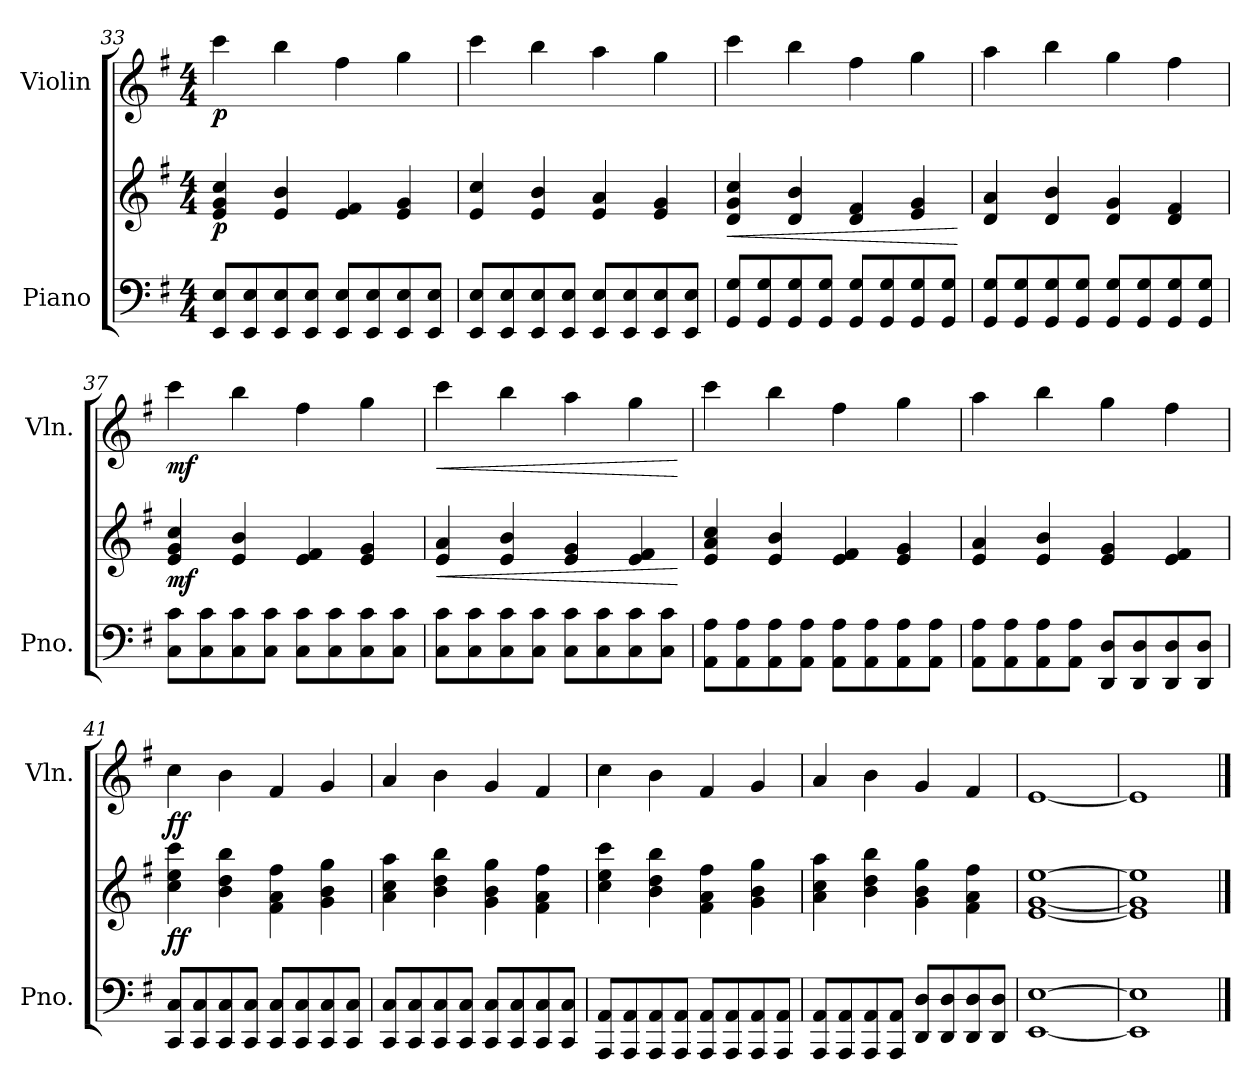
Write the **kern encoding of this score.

**kern	**kern	**dynam	**kern	**dynam
*part2	*part2	*part2	*part1	*part1
*staff3	*staff2	*staff2/3	*staff1	*staff1
*I"Piano	*	*	*I"Violin	*
*I'Pno.	*	*	*I'Vln.	*
*clefF4	*clefG2	*	*clefG2	*
*k[f#]	*k[f#]	*	*k[f#]	*
*G:	*G:	*	*G:	*
*M4/4	*M4/4	*	*M4/4	*
=33	=33	=33	=33	=33
!	!	!LO:DY:b	!	!LO:DY:b
8EE/ 8E/L	4e/ 4g/ 4cc/	p	4ccc\	p
8EE/ 8E/	.	.	.	.
8EE/ 8E/	4e/ 4b/	.	4bb\	.
8EE/ 8E/J	.	.	.	.
8EE/ 8E/L	4e/ 4f#/	.	4ff#\	.
8EE/ 8E/	.	.	.	.
8EE/ 8E/	4e/ 4g/	.	4gg\	.
8EE/ 8E/J	.	.	.	.
=34	=34	=34	=34	=34
8EE/ 8E/L	4e/ 4cc/	.	4ccc\	.
8EE/ 8E/	.	.	.	.
8EE/ 8E/	4e/ 4b/	.	4bb\	.
8EE/ 8E/J	.	.	.	.
8EE/ 8E/L	4e/ 4a/	.	4aa\	.
8EE/ 8E/	.	.	.	.
8EE/ 8E/	4e/ 4g/	.	4gg\	.
8EE/ 8E/J	.	.	.	.
=35	=35	=35	=35	=35
!	!	!LO:HP:b	!	!
8GG/ 8G/L	4d/ 4g/ 4cc/	<	4ccc\	.
8GG/ 8G/	.	.	.	.
8GG/ 8G/	4d/ 4b/	.	4bb\	.
8GG/ 8G/J	.	.	.	.
8GG/ 8G/L	4d/ 4f#/	.	4ff#\	.
8GG/ 8G/	.	.	.	.
8GG/ 8G/	4e/ 4g/	.	4gg\	.
8GG/ 8G/J	.	.	.	.
.	.	[	.	.
!!LO:PB:g=z
=36	=36	=36	=36	=36
8GG/ 8G/L	4d/ 4a/	.	4aa\	.
8GG/ 8G/	.	.	.	.
8GG/ 8G/	4d/ 4b/	.	4bb\	.
8GG/ 8G/J	.	.	.	.
8GG/ 8G/L	4d/ 4g/	.	4gg\	.
8GG/ 8G/	.	.	.	.
8GG/ 8G/	4d/ 4f#/	.	4ff#\	.
8GG/ 8G/J	.	.	.	.
=37	=37	=37	=37	=37
!	!	!LO:DY:b	!	!LO:DY:b
8C\ 8c\L	4e/ 4g/ 4cc/	mf	4ccc\	mf
8C\ 8c\	.	.	.	.
8C\ 8c\	4e/ 4b/	.	4bb\	.
8C\ 8c\J	.	.	.	.
8C\ 8c\L	4e/ 4f#/	.	4ff#\	.
8C\ 8c\	.	.	.	.
8C\ 8c\	4e/ 4g/	.	4gg\	.
8C\ 8c\J	.	.	.	.
=38	=38	=38	=38	=38
!	!	!LO:HP:b	!	!LO:HP:b
8C\ 8c\L	4e/ 4a/	<	4ccc\	<
8C\ 8c\	.	.	.	.
8C\ 8c\	4e/ 4b/	.	4bb\	.
8C\ 8c\J	.	.	.	.
8C\ 8c\L	4e/ 4g/	.	4aa\	.
8C\ 8c\	.	.	.	.
8C\ 8c\	4e/ 4f#/	.	4gg\	.
8C\ 8c\J	.	.	.	.
.	.	[	.	[
=39	=39	=39	=39	=39
8AA\ 8A\L	4e/ 4a/ 4cc/	.	4ccc\	.
8AA\ 8A\	.	.	.	.
8AA\ 8A\	4e/ 4b/	.	4bb\	.
8AA\ 8A\J	.	.	.	.
8AA\ 8A\L	4e/ 4f#/	.	4ff#\	.
8AA\ 8A\	.	.	.	.
8AA\ 8A\	4e/ 4g/	.	4gg\	.
8AA\ 8A\J	.	.	.	.
!!LO:LB:g=z
=40	=40	=40	=40	=40
8AA\ 8A\L	4e/ 4a/	.	4aa\	.
8AA\ 8A\	.	.	.	.
8AA\ 8A\	4e/ 4b/	.	4bb\	.
8AA\ 8A\J	.	.	.	.
8DD/ 8D/L	4e/ 4g/	.	4gg\	.
8DD/ 8D/	.	.	.	.
8DD/ 8D/	4e/ 4f#/	.	4ff#\	.
8DD/ 8D/J	.	.	.	.
=41	=41	=41	=41	=41
!	!	!LO:DY:b	!	!LO:DY:b
8CC/ 8C/L	4cc\ 4ee\ 4ccc\	ff	4cc\	ff
8CC/ 8C/	.	.	.	.
8CC/ 8C/	4b\ 4dd\ 4bb\	.	4b\	.
8CC/ 8C/J	.	.	.	.
8CC/ 8C/L	4f#\ 4a\ 4ff#\	.	4f#/	.
8CC/ 8C/	.	.	.	.
8CC/ 8C/	4g\ 4b\ 4gg\	.	4g/	.
8CC/ 8C/J	.	.	.	.
=42	=42	=42	=42	=42
8CC/ 8C/L	4a\ 4cc\ 4aa\	.	4a/	.
8CC/ 8C/	.	.	.	.
8CC/ 8C/	4b\ 4dd\ 4bb\	.	4b\	.
8CC/ 8C/J	.	.	.	.
8CC/ 8C/L	4g\ 4b\ 4gg\	.	4g/	.
8CC/ 8C/	.	.	.	.
8CC/ 8C/	4f#\ 4a\ 4ff#\	.	4f#/	.
8CC/ 8C/J	.	.	.	.
=43	=43	=43	=43	=43
8AAA/ 8AA/L	4cc\ 4ee\ 4ccc\	.	4cc\	.
8AAA/ 8AA/	.	.	.	.
8AAA/ 8AA/	4b\ 4dd\ 4bb\	.	4b\	.
8AAA/ 8AA/J	.	.	.	.
8AAA/ 8AA/L	4f#\ 4a\ 4ff#\	.	4f#/	.
8AAA/ 8AA/	.	.	.	.
8AAA/ 8AA/	4g\ 4b\ 4gg\	.	4g/	.
8AAA/ 8AA/J	.	.	.	.
!!LO:LB:g=z
=44	=44	=44	=44	=44
8AAA/ 8AA/L	4a\ 4cc\ 4aa\	.	4a/	.
8AAA/ 8AA/	.	.	.	.
8AAA/ 8AA/	4b\ 4dd\ 4bb\	.	4b\	.
8AAA/ 8AA/J	.	.	.	.
8DD/ 8D/L	4g\ 4b\ 4gg\	.	4g/	.
8DD/ 8D/	.	.	.	.
8DD/ 8D/	4f#\ 4a\ 4ff#\	.	4f#/	.
8DD/ 8D/J	.	.	.	.
=45	=45	=45	=45	=45
[1EE [1E	[1e [1g [1ee	.	[1e	.
=46	=46	=46	=46	=46
1EE] 1E]	1e] 1g] 1ee]	.	1e]	.
==	==	==	==	==
*-	*-	*-	*-	*-
